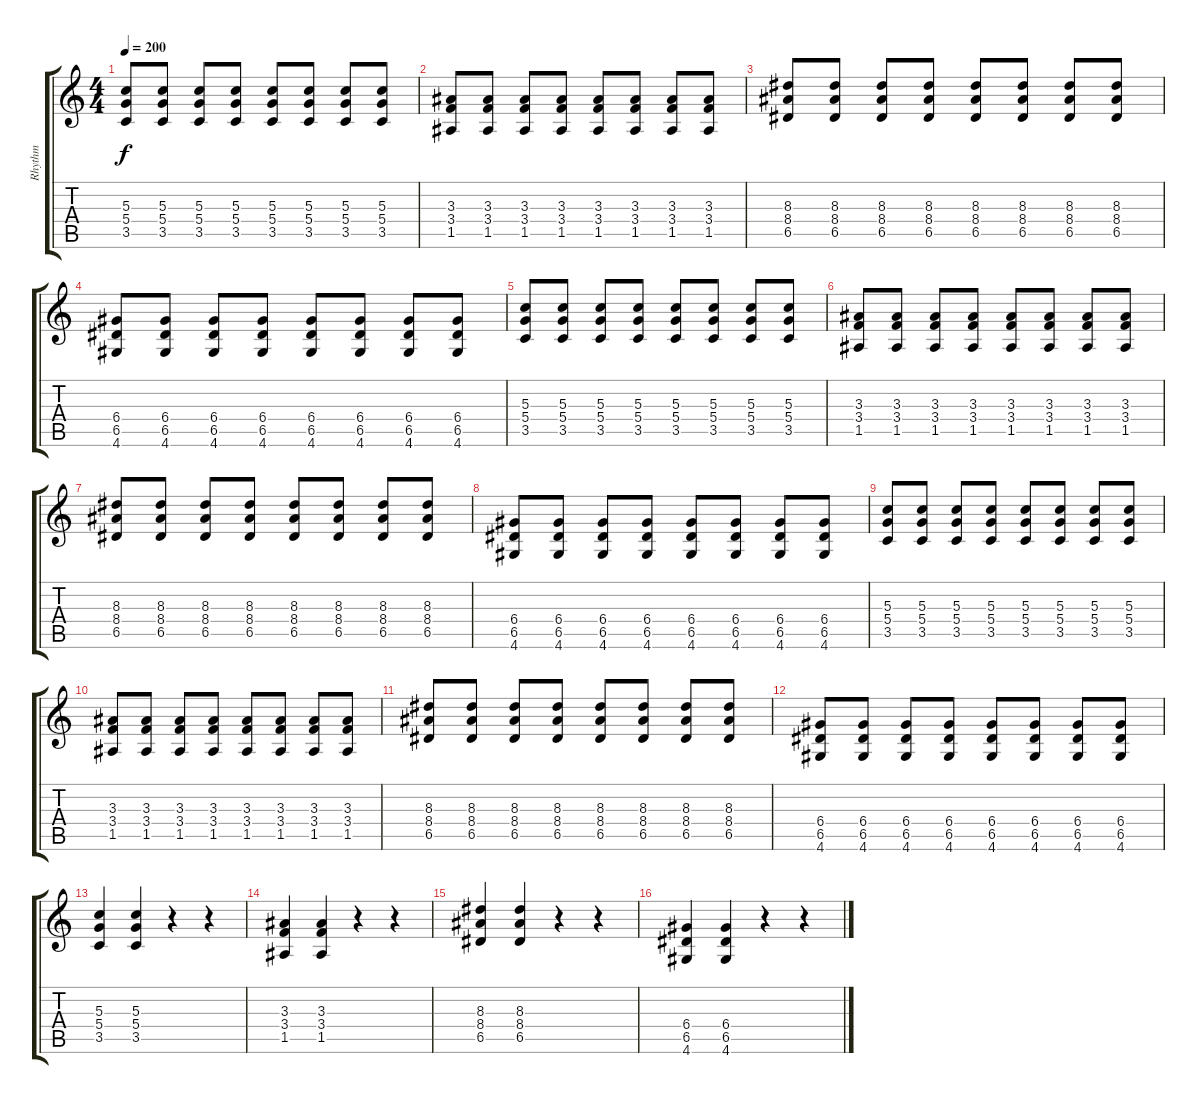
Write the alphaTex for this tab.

\track ("Rhythm" "Rhythm") {instrument distortionguitar}
\staff {score tabs}
\tuning (E4 B3 G3 D3 A2 E2) {hide}
\ts (4 4)
\tempo 200
\clef g2
\ks c
(5.3 5.4 3.5).8{dy f volume 10} (5.3 5.4 3.5).8 (5.3 5.4 3.5).8 (5.3 5.4 3.5).8 (5.3 5.4 3.5).8 (5.3 5.4 3.5).8 (5.3 5.4 3.5).8 (5.3 5.4 3.5).8 |
(3.3 3.4 1.5).8 (3.3 3.4 1.5).8 (3.3 3.4 1.5).8 (3.3 3.4 1.5).8 (3.3 3.4 1.5).8 (3.3 3.4 1.5).8 (3.3 3.4 1.5).8 (3.3 3.4 1.5).8 |
(8.3 8.4 6.5).8 (8.3 8.4 6.5).8 (8.3 8.4 6.5).8 (8.3 8.4 6.5).8 (8.3 8.4 6.5).8 (8.3 8.4 6.5).8 (8.3 8.4 6.5).8 (8.3 8.4 6.5).8 |
(6.4 6.5 4.6).8 (6.4 6.5 4.6).8 (6.4 6.5 4.6).8 (6.4 6.5 4.6).8 (6.4 6.5 4.6).8 (6.4 6.5 4.6).8 (6.4 6.5 4.6).8 (6.4 6.5 4.6).8 |
(5.3 5.4 3.5).8{volume 10} (5.3 5.4 3.5).8 (5.3 5.4 3.5).8 (5.3 5.4 3.5).8 (5.3 5.4 3.5).8 (5.3 5.4 3.5).8 (5.3 5.4 3.5).8 (5.3 5.4 3.5).8 |
(3.3 3.4 1.5).8 (3.3 3.4 1.5).8 (3.3 3.4 1.5).8 (3.3 3.4 1.5).8 (3.3 3.4 1.5).8 (3.3 3.4 1.5).8 (3.3 3.4 1.5).8 (3.3 3.4 1.5).8 |
(8.3 8.4 6.5).8 (8.3 8.4 6.5).8 (8.3 8.4 6.5).8 (8.3 8.4 6.5).8 (8.3 8.4 6.5).8 (8.3 8.4 6.5).8 (8.3 8.4 6.5).8 (8.3 8.4 6.5).8 |
(6.4 6.5 4.6).8 (6.4 6.5 4.6).8 (6.4 6.5 4.6).8 (6.4 6.5 4.6).8 (6.4 6.5 4.6).8 (6.4 6.5 4.6).8 (6.4 6.5 4.6).8 (6.4 6.5 4.6).8 |
(5.3 5.4 3.5).8{volume 10} (5.3 5.4 3.5).8 (5.3 5.4 3.5).8 (5.3 5.4 3.5).8 (5.3 5.4 3.5).8 (5.3 5.4 3.5).8 (5.3 5.4 3.5).8 (5.3 5.4 3.5).8 |
(3.3 3.4 1.5).8 (3.3 3.4 1.5).8 (3.3 3.4 1.5).8 (3.3 3.4 1.5).8 (3.3 3.4 1.5).8 (3.3 3.4 1.5).8 (3.3 3.4 1.5).8 (3.3 3.4 1.5).8 |
(8.3 8.4 6.5).8 (8.3 8.4 6.5).8 (8.3 8.4 6.5).8 (8.3 8.4 6.5).8 (8.3 8.4 6.5).8 (8.3 8.4 6.5).8 (8.3 8.4 6.5).8 (8.3 8.4 6.5).8 |
(6.4 6.5 4.6).8 (6.4 6.5 4.6).8 (6.4 6.5 4.6).8 (6.4 6.5 4.6).8 (6.4 6.5 4.6).8 (6.4 6.5 4.6).8 (6.4 6.5 4.6).8 (6.4 6.5 4.6).8 |
(5.3 5.4 3.5).4 (5.3 5.4 3.5).4 r.4 r.4 |
(3.3 3.4 1.5).4 (3.3 3.4 1.5).4 r.4 r.4 |
(8.3 8.4 6.5).4 (8.3 8.4 6.5).4 r.4 r.4 |
(6.4 6.5 4.6).4 (6.4 6.5 4.6).4 r.4 r.4
